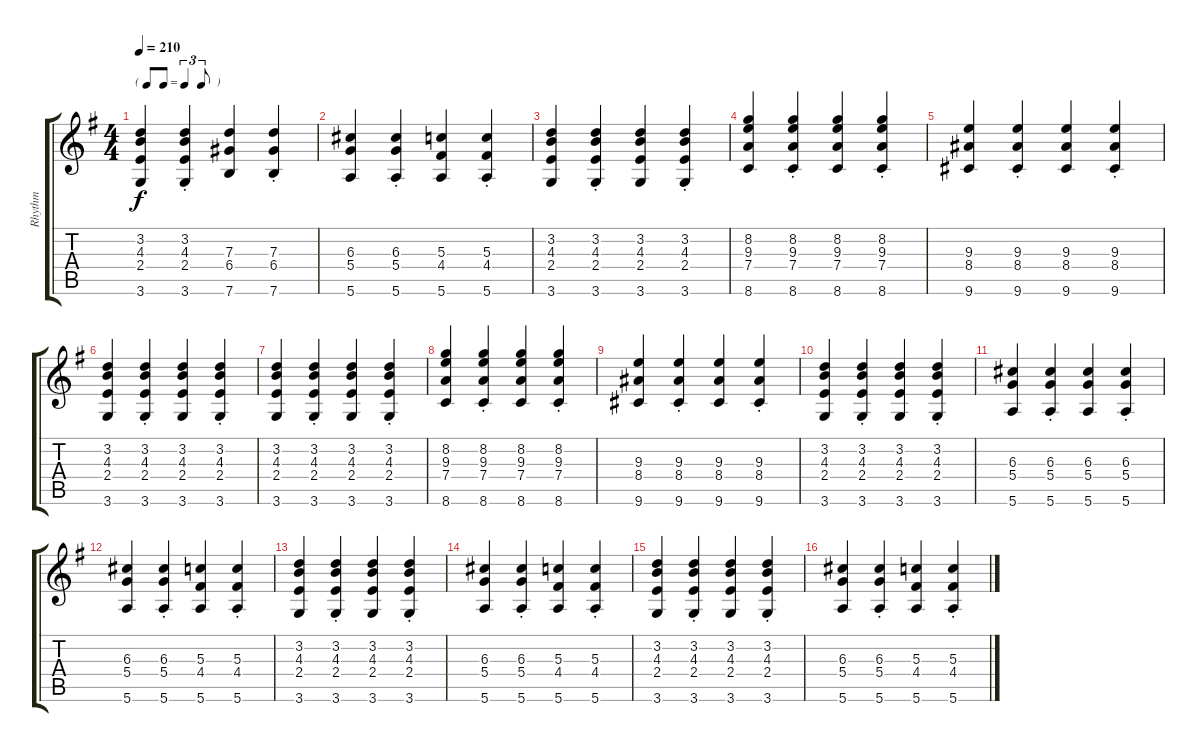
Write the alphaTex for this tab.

\track ("Rhythm" "Rhythm") {instrument acousticguitarsteel}
\staff {score tabs}
\tuning (E4 B3 G3 D3 A2 E2) {hide}
\ts (4 4)
\tf triplet8th
\tempo 210
\clef g2
\ks g
(3.2 4.3 2.4 3.6).4{dy f} (3.2{st} 4.3{st} 2.4{st} 3.6{st}).4 (7.3 6.4 7.6).4 (7.3{st} 6.4{st} 7.6{st}).4 |
(6.3 5.4 5.6).4 (6.3{st} 5.4{st} 5.6{st}).4 (5.3 4.4 5.6).4 (5.3{st} 4.4{st} 5.6{st}).4 |
(3.2 4.3 2.4 3.6).4 (3.2{st} 4.3{st} 2.4{st} 3.6{st}).4 (3.2 4.3 2.4 3.6).4 (3.2{st} 4.3{st} 2.4{st} 3.6{st}).4 |
(8.2 9.3 7.4 8.6).4 (8.2{st} 9.3{st} 7.4{st} 8.6{st}).4 (8.2 9.3 7.4 8.6).4 (8.2{st} 9.3{st} 7.4{st} 8.6{st}).4 |
(9.3 8.4 9.6).4 (9.3{st} 8.4{st} 9.6{st}).4 (9.3 8.4 9.6).4 (9.3{st} 8.4{st} 9.6{st}).4 |
(3.2 4.3 2.4 3.6).4 (3.2{st} 4.3{st} 2.4{st} 3.6{st}).4 (3.2 4.3 2.4 3.6).4 (3.2{st} 4.3{st} 2.4{st} 3.6{st}).4 |
(3.2 4.3 2.4 3.6).4 (3.2{st} 4.3{st} 2.4{st} 3.6{st}).4 (3.2 4.3 2.4 3.6).4 (3.2{st} 4.3{st} 2.4{st} 3.6{st}).4 |
(8.2 9.3 7.4 8.6).4 (8.2{st} 9.3{st} 7.4{st} 8.6{st}).4 (8.2 9.3 7.4 8.6).4 (8.2{st} 9.3{st} 7.4{st} 8.6{st}).4 |
(9.3 8.4 9.6).4 (9.3{st} 8.4{st} 9.6{st}).4 (9.3 8.4 9.6).4 (9.3{st} 8.4{st} 9.6{st}).4 |
(3.2 4.3 2.4 3.6).4 (3.2{st} 4.3{st} 2.4{st} 3.6{st}).4 (3.2 4.3 2.4 3.6).4 (3.2{st} 4.3{st} 2.4{st} 3.6{st}).4 |
(6.3 5.4 5.6).4 (6.3{st} 5.4{st} 5.6{st}).4 (6.3 5.4 5.6).4 (6.3{st} 5.4{st} 5.6{st}).4 |
(6.3 5.4 5.6).4 (6.3{st} 5.4{st} 5.6{st}).4 (5.3 4.4 5.6).4 (5.3{st} 4.4{st} 5.6{st}).4 |
(3.2 4.3 2.4 3.6).4 (3.2{st} 4.3{st} 2.4{st} 3.6{st}).4 (3.2 4.3 2.4 3.6).4 (3.2{st} 4.3{st} 2.4{st} 3.6{st}).4 |
(6.3 5.4 5.6).4 (6.3{st} 5.4{st} 5.6{st}).4 (5.3 4.4 5.6).4 (5.3{st} 4.4{st} 5.6{st}).4 |
(3.2 4.3 2.4 3.6).4 (3.2{st} 4.3{st} 2.4{st} 3.6{st}).4 (3.2 4.3 2.4 3.6).4 (3.2{st} 4.3{st} 2.4{st} 3.6{st}).4 |
(6.3 5.4 5.6).4 (6.3{st} 5.4{st} 5.6{st}).4 (5.3 4.4 5.6).4 (5.3{st} 4.4{st} 5.6{st}).4
